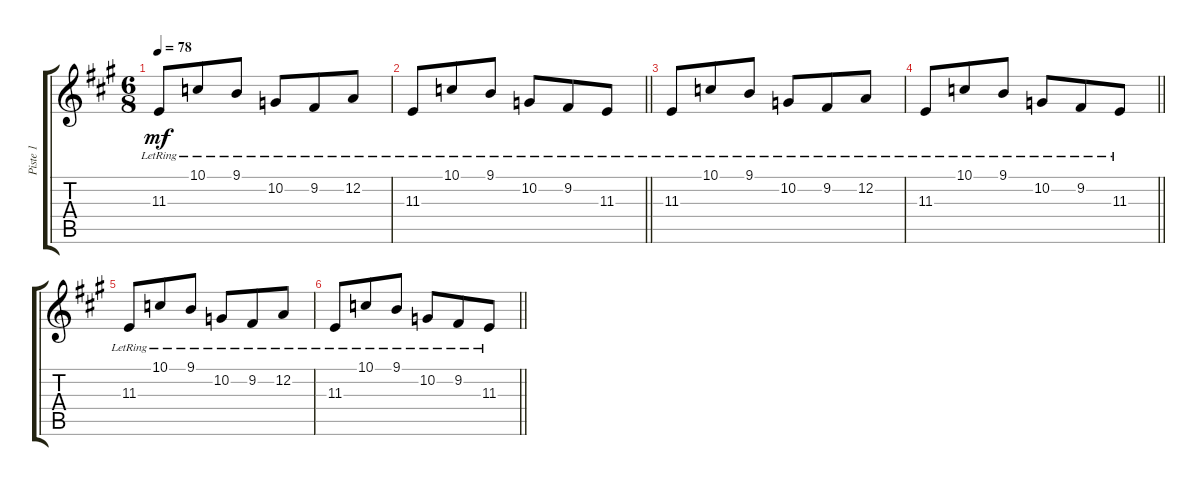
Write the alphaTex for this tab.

\track ("Piste 1" "Piste 1") {instrument electricpiano1}
\staff {score tabs}
\tuning (D4 A3 F3 C3 G2 C2) {hide}
\ts (6 8)
\tempo 78
\clef g2
\ks a
11.3{lr}.8{dy mf} 10.1{lr}.8 9.1{lr}.8 10.2{lr}.8 9.2{lr}.8 12.2{lr}.8 |
\barLineRight lightlight
11.3{lr}.8 10.1{lr}.8 9.1{lr}.8 10.2{lr}.8 9.2{lr}.8 11.3{lr}.8 |
11.3{lr}.8 10.1{lr}.8 9.1{lr}.8 10.2{lr}.8 9.2{lr}.8 12.2{lr}.8 |
\barLineRight lightlight
11.3{lr}.8 10.1{lr}.8 9.1{lr}.8 10.2{lr}.8 9.2{lr}.8 11.3{lr}.8 |
11.3{lr}.8 10.1{lr}.8 9.1{lr}.8 10.2{lr}.8 9.2{lr}.8 12.2{lr}.8 |
\barLineRight lightlight
11.3{lr}.8 10.1{lr}.8 9.1{lr}.8 10.2{lr}.8 9.2{lr}.8 11.3{lr}.8
